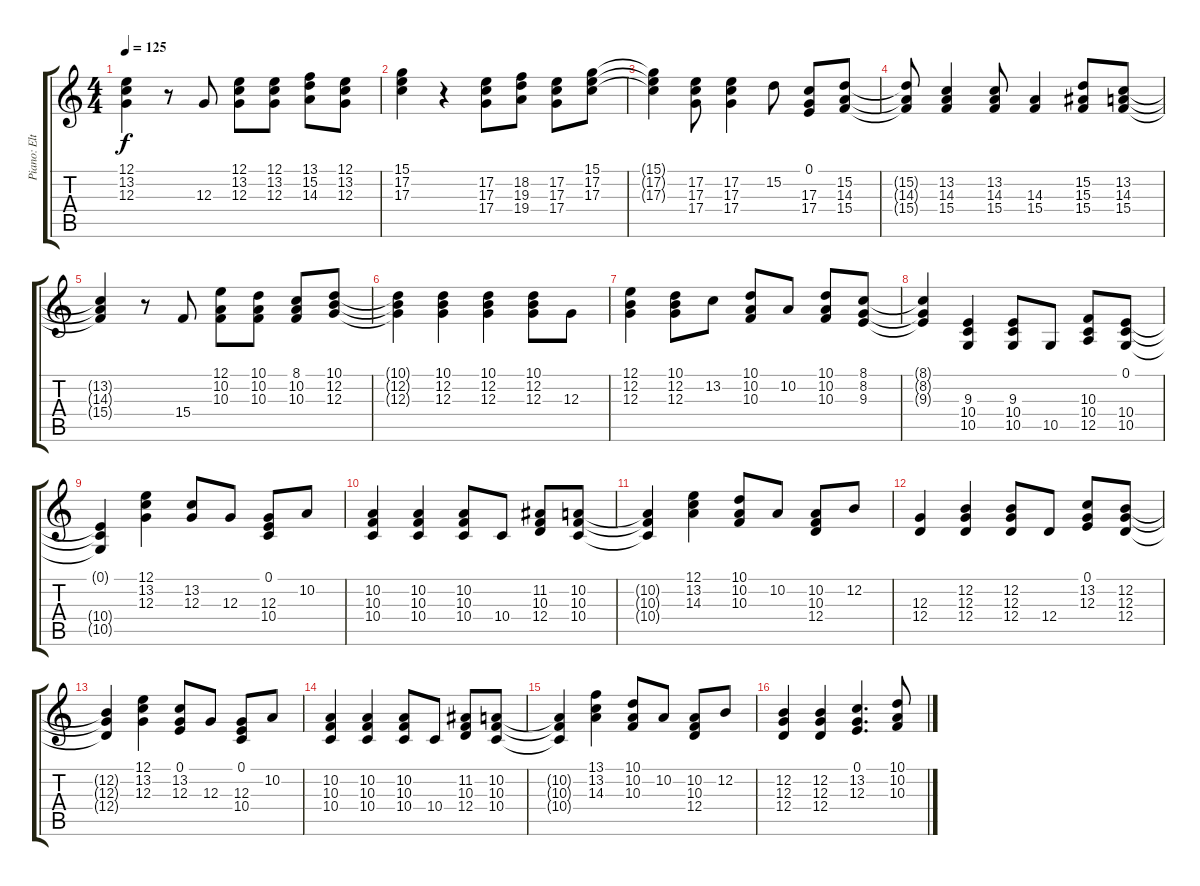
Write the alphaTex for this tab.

\track ("Piano: Elton Right" "Piano: Elt") {instrument acousticgrandpiano}
\staff {score tabs}
\tuning (E4 B3 G3 D3 A2 E2) {hide}
\ts (4 4)
\tempo 125
\clef g2
\ks c
(12.1{t} 13.2{t} 12.3{t}).4{dy f} r.8 12.3.8 (12.1 13.2 12.3).8 (12.1 13.2 12.3).8 (13.1 15.2 14.3).8 (12.1 13.2 12.3).8 |
(15.1 17.2 17.3).4 r.4 (17.2 17.3 17.4).8 (18.2 19.3 19.4).8 (17.2 17.3 17.4).8 (15.1 17.2 17.3).8 |
(15.1{t} 17.2{t} 17.3{t}).4 (17.2 17.3 17.4).8 (17.2 17.3 17.4).4 15.2.8 (0.1 17.3 17.4).8 (15.2 14.3 15.4).8 |
(15.2{t} 14.3{t} 15.4{t}).8 (13.2 14.3 15.4).4 (13.2 14.3 15.4).8 (14.3 15.4).4 (15.2 15.3 15.4).8 (13.2 14.3 15.4).8 |
(13.2{t} 14.3{t} 15.4{t}).4 r.8 15.4.8 (12.1 10.2 10.3).8 (10.1 10.2 10.3).8 (8.1 10.2 10.3).8 (10.1 12.2 12.3).8 |
(10.1{t} 12.2{t} 12.3{t}).4 (10.1 12.2 12.3).4 (10.1 12.2 12.3).4 (10.1 12.2 12.3).8 12.3.8 |
(12.1 12.2 12.3).4 (10.1 12.2 12.3).8 13.2.8 (10.1 10.2 10.3).8 10.2.8 (10.1 10.2 10.3).8 (8.1 8.2 9.3).8 |
(8.1{t} 8.2{t} 9.3{t}).4 (9.3 10.4 10.5).4 (9.3 10.4 10.5).8 10.5.8 (10.3 10.4 12.5).8 (0.1 10.4 10.5).8 |
(0.1{t} 10.4{t} 10.5{t}).4 (12.1 13.2 12.3).4 (13.2 12.3).8 12.3.8 (0.1 12.3 10.4).8 10.2.8 |
(10.2 10.3 10.4).4 (10.2 10.3 10.4).4 (10.2 10.3 10.4).8 10.4.8 (11.2 10.3 12.4).8 (10.2 10.3 10.4).8 |
(10.2{t} 10.3{t} 10.4{t}).4 (12.1 13.2 14.3).4 (10.1 10.2 10.3).8 10.2.8 (10.2 10.3 12.4).8 12.2.8 |
(12.3 12.4).4 (12.2 12.3 12.4).4 (12.2 12.3 12.4).8 12.4.8 (0.1 13.2 12.3).8 (12.2 12.3 12.4).8 |
(12.2{t} 12.3{t} 12.4{t}).4 (12.1 13.2 12.3).4 (0.1 13.2 12.3).8 12.3.8 (0.1 12.3 10.4).8 10.2.8 |
(10.2 10.3 10.4).4 (10.2 10.3 10.4).4 (10.2 10.3 10.4).8 10.4.8 (11.2 10.3 12.4).8 (10.2 10.3 10.4).8 |
(10.2{t} 10.3{t} 10.4{t}).4 (13.1 13.2 14.3).4 (10.1 10.2 10.3).8 10.2.8 (10.2 10.3 12.4).8 12.2.8 |
(12.2 12.3 12.4).4 (12.2 12.3 12.4).4 (0.1 13.2 12.3).4{d} (10.1 10.2 10.3).8
